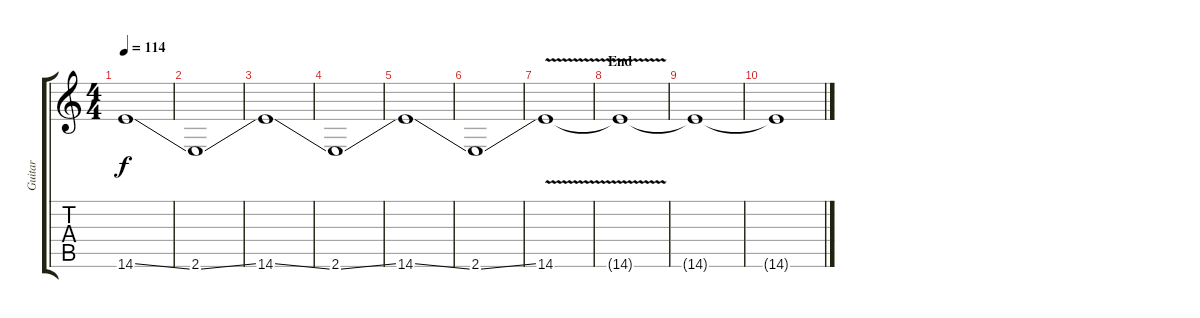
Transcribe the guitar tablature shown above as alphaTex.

\track ("Guitar" "Guitar") {instrument overdrivenguitar}
\staff {score tabs}
\tuning (E4 B3 G3 D3 A2 D2) {hide}
\ts (4 4)
\tempo 114
\clef g2
\ks c
14.6{ss}.1{dy f} |
2.6{ss}.1 |
14.6{ss}.1 |
2.6{ss}.1 |
14.6{ss}.1 |
2.6{ss}.1 |
14.6{v}.1 |
\section ("" "End")
14.6{t}.1 |
14.6{t}.1{volume 0} |
14.6{t}.1
